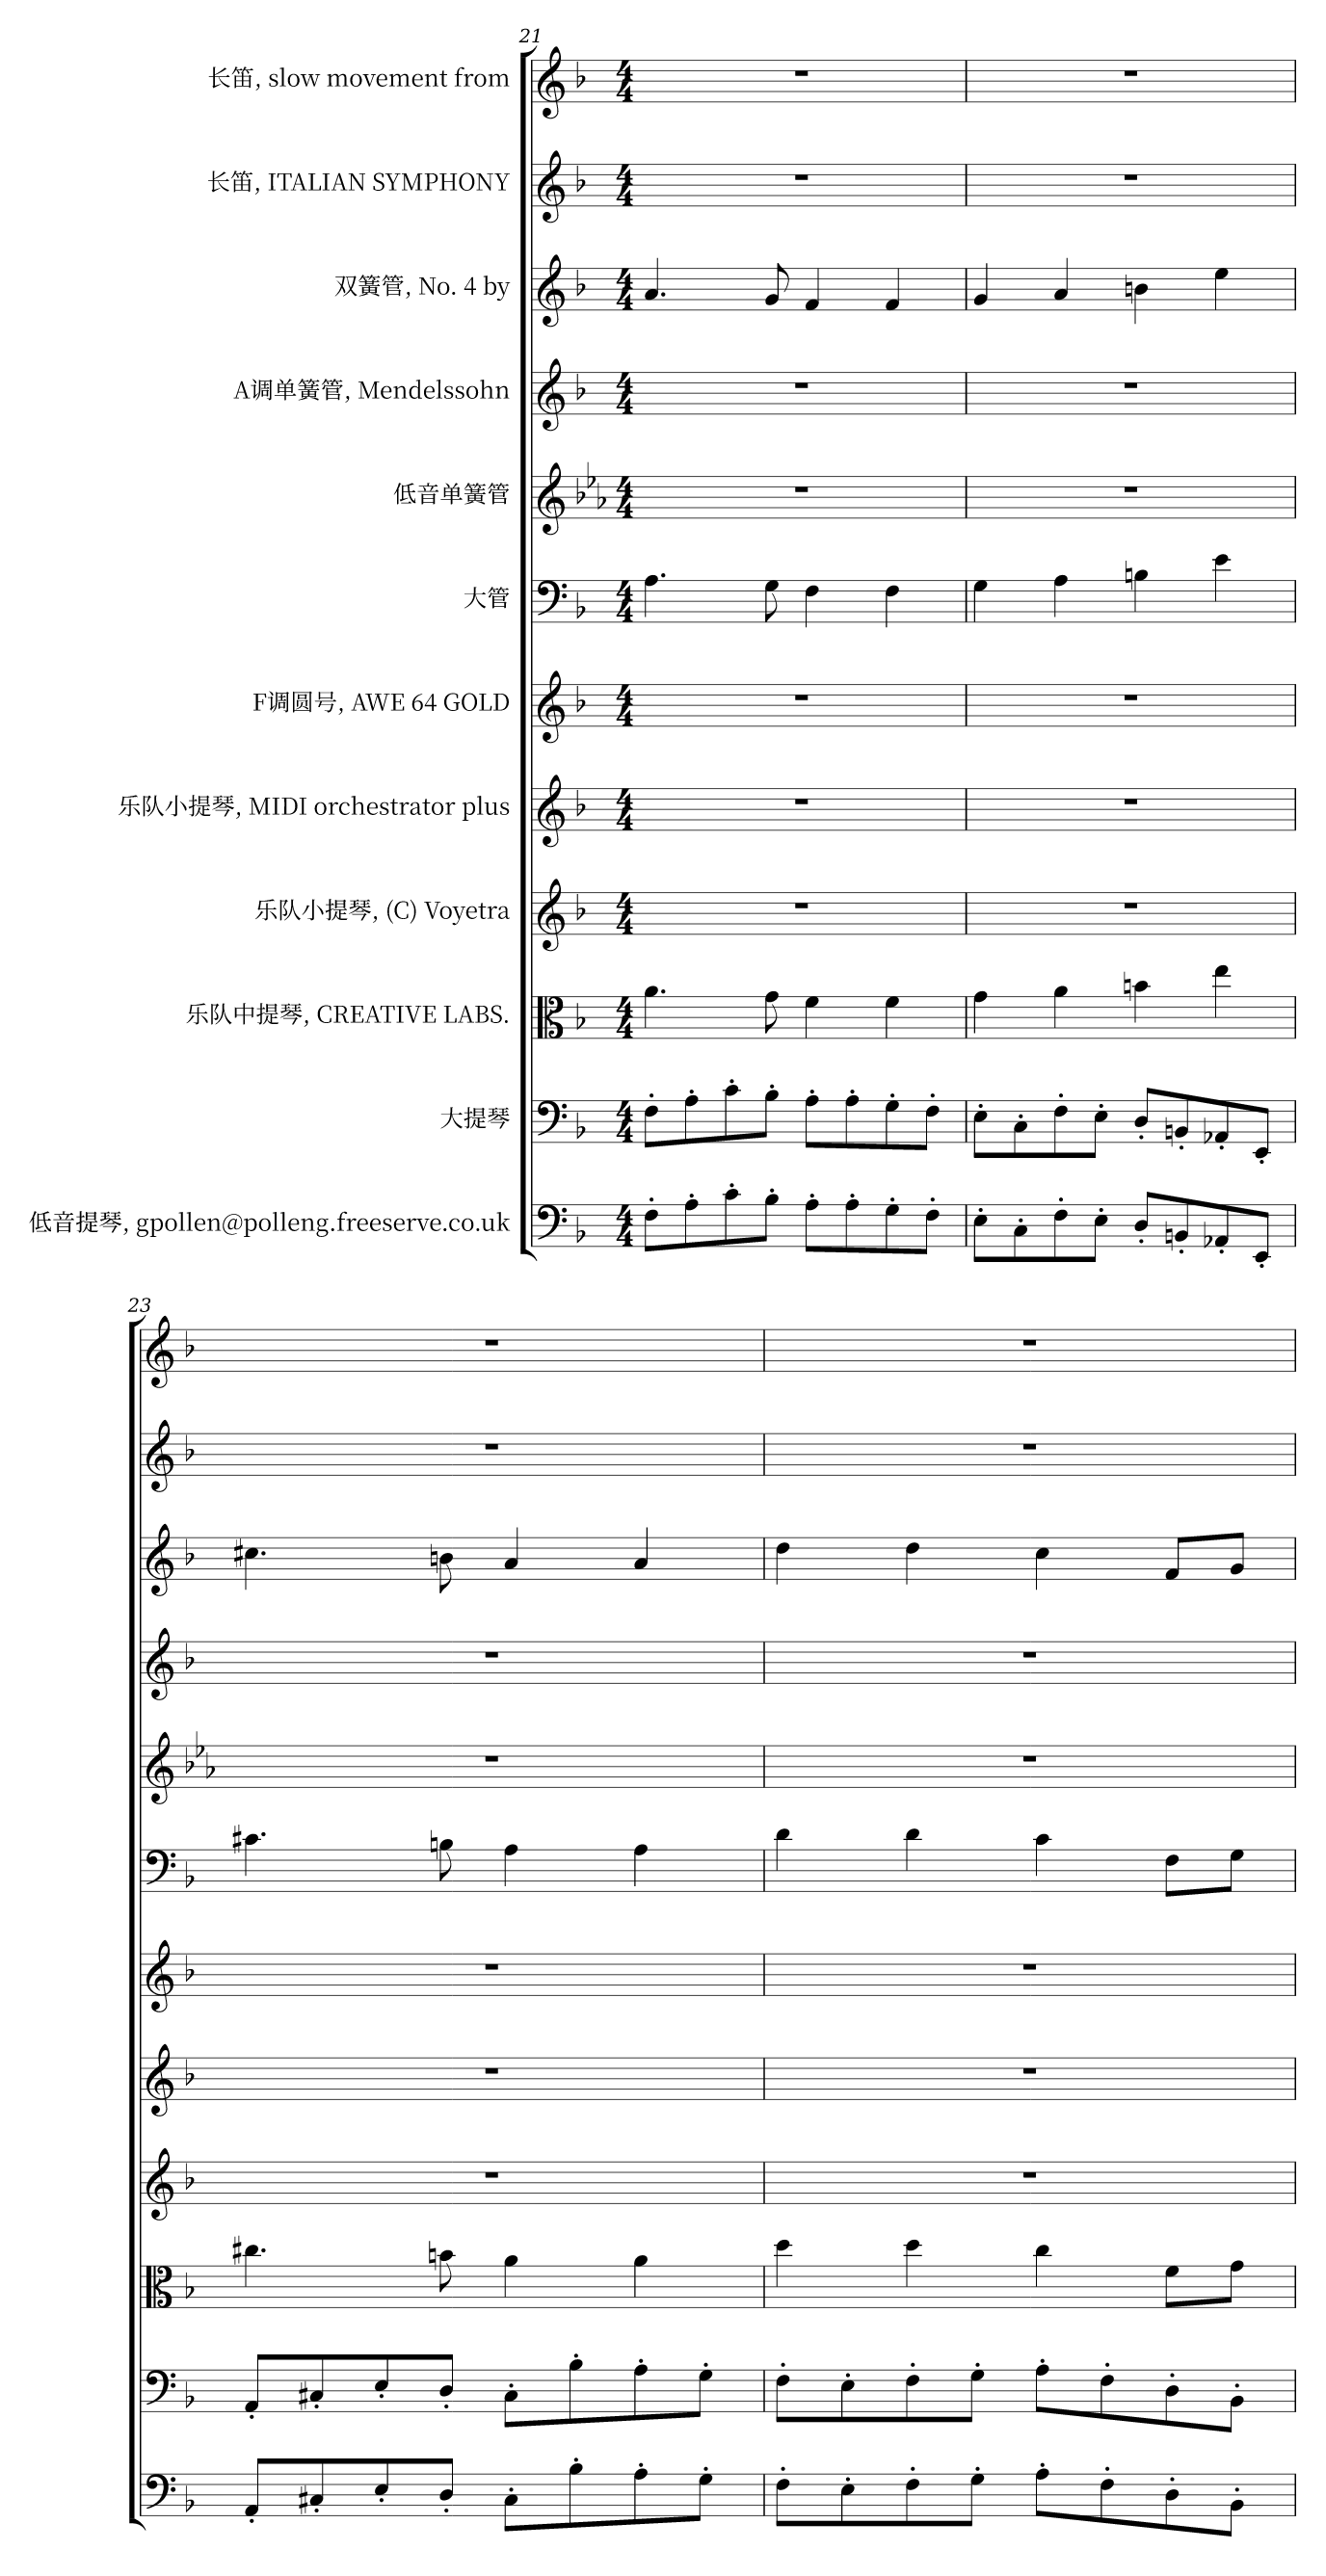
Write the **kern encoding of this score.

**kern	**kern	**kern	**kern	**kern	**kern	**kern	**kern	**kern	**kern	**kern	**kern
*part12	*part11	*part10	*part9	*part8	*part7	*part6	*part5	*part4	*part3	*part2	*part1
*staff12	*staff11	*staff10	*staff9	*staff8	*staff7	*staff6	*staff5	*staff4	*staff3	*staff2	*staff1
*I"低音提琴, gpollen@polleng.freeserve.co.uk	*I"大提琴	*I"乐队中提琴, CREATIVE LABS.	*I"乐队小提琴, (C) Voyetra	*I"乐队小提琴, MIDI orchestrator plus	*I"F调圆号, AWE 64 GOLD	*I"大管	*I"低音单簧管	*I"A调单簧管, Mendelssohn	*I"双簧管, No. 4 by	*I"长笛, ITALIAN SYMPHONY	*I"长笛, slow movement from
*clefF4	*clefF4	*clefC3	*clefG2	*clefG2	*clefG2	*clefF4	*clefG2	*clefG2	*clefG2	*clefG2	*clefG2
*ITrd7c12	*	*	*	*	*ITrd4c7	*	*ITrd8c14	*ITrd2c3	*	*	*
*k[b-]	*k[b-]	*k[b-]	*k[b-]	*k[b-]	*k[b-e-]	*k[b-]	*k[b-e-a-]	*k[f#c#]	*k[b-]	*k[b-]	*k[b-]
*M4/4	*M4/4	*M4/4	*M4/4	*M4/4	*M4/4	*M4/4	*M4/4	*M4/4	*M4/4	*M4/4	*M4/4
=21	=21	=21	=21	=21	=21	=21	=21	=21	=21	=21	=21
8FF'\L	8F'\L	4.a\	1r	1r	1r	4.A\	1r	1r	4.a/	1r	1r
8AA'\	8A'\	.	.	.	.	.	.	.	.	.	.
8C'\	8c'\	.	.	.	.	.	.	.	.	.	.
8BB-'\J	8B-'\J	8g\	.	.	.	8G\	.	.	8g/	.	.
8AA'\L	8A'\L	4f\	.	.	.	4F\	.	.	4f/	.	.
8AA'\	8A'\	.	.	.	.	.	.	.	.	.	.
8GG'\	8G'\	4f\	.	.	.	4F\	.	.	4f/	.	.
8FF'\J	8F'\J	.	.	.	.	.	.	.	.	.	.
=22	=22	=22	=22	=22	=22	=22	=22	=22	=22	=22	=22
8EE'\L	8E'\L	4g\	1r	1r	1r	4G\	1r	1r	4g/	1r	1r
8CC'\	8C'\	.	.	.	.	.	.	.	.	.	.
8FF'\	8F'\	4a\	.	.	.	4A\	.	.	4a/	.	.
8EE'\J	8E'\J	.	.	.	.	.	.	.	.	.	.
8DD'/L	8D'/L	4bn\	.	.	.	4Bn\	.	.	4bn\	.	.
8BBBn'/	8BBn'/	.	.	.	.	.	.	.	.	.	.
8AAA-X'/	8AA-X'/	4ee\	.	.	.	4e\	.	.	4ee\	.	.
8EEE'/J	8EE'/J	.	.	.	.	.	.	.	.	.	.
!!LO:PB:g=z
=23	=23	=23	=23	=23	=23	=23	=23	=23	=23	=23	=23
8AAA'/L	8AA'/L	4.cc#X\	1r	1r	1r	4.c#X\	1r	1r	4.cc#X\	1r	1r
8CC#X'/	8C#X'/	.	.	.	.	.	.	.	.	.	.
8EE'/	8E'/	.	.	.	.	.	.	.	.	.	.
8DD'/J	8D'/J	8bn\	.	.	.	8Bn\	.	.	8bn\	.	.
8CC#'\L	8C#'\L	4a\	.	.	.	4A\	.	.	4a/	.	.
8BB-'\	8B-'\	.	.	.	.	.	.	.	.	.	.
8AA'\	8A'\	4a\	.	.	.	4A\	.	.	4a/	.	.
8GG'\J	8G'\J	.	.	.	.	.	.	.	.	.	.
=24	=24	=24	=24	=24	=24	=24	=24	=24	=24	=24	=24
8FF'\L	8F'\L	4dd\	1r	1r	1r	4d\	1r	1r	4dd\	1r	1r
8EE'\	8E'\	.	.	.	.	.	.	.	.	.	.
8FF'\	8F'\	4dd\	.	.	.	4d\	.	.	4dd\	.	.
8GG'\J	8G'\J	.	.	.	.	.	.	.	.	.	.
8AA'\L	8A'\L	4cc\	.	.	.	4c\	.	.	4cc\	.	.
8FF'\	8F'\	.	.	.	.	.	.	.	.	.	.
8DD'\	8D'\	8f\L	.	.	.	8F\L	.	.	8f/L	.	.
8BBB-'\J	8BB-'\J	8g\J	.	.	.	8G\J	.	.	8g/J	.	.
=	=	=	=	=	=	=	=	=	=	=	=
*-	*-	*-	*-	*-	*-	*-	*-	*-	*-	*-	*-
